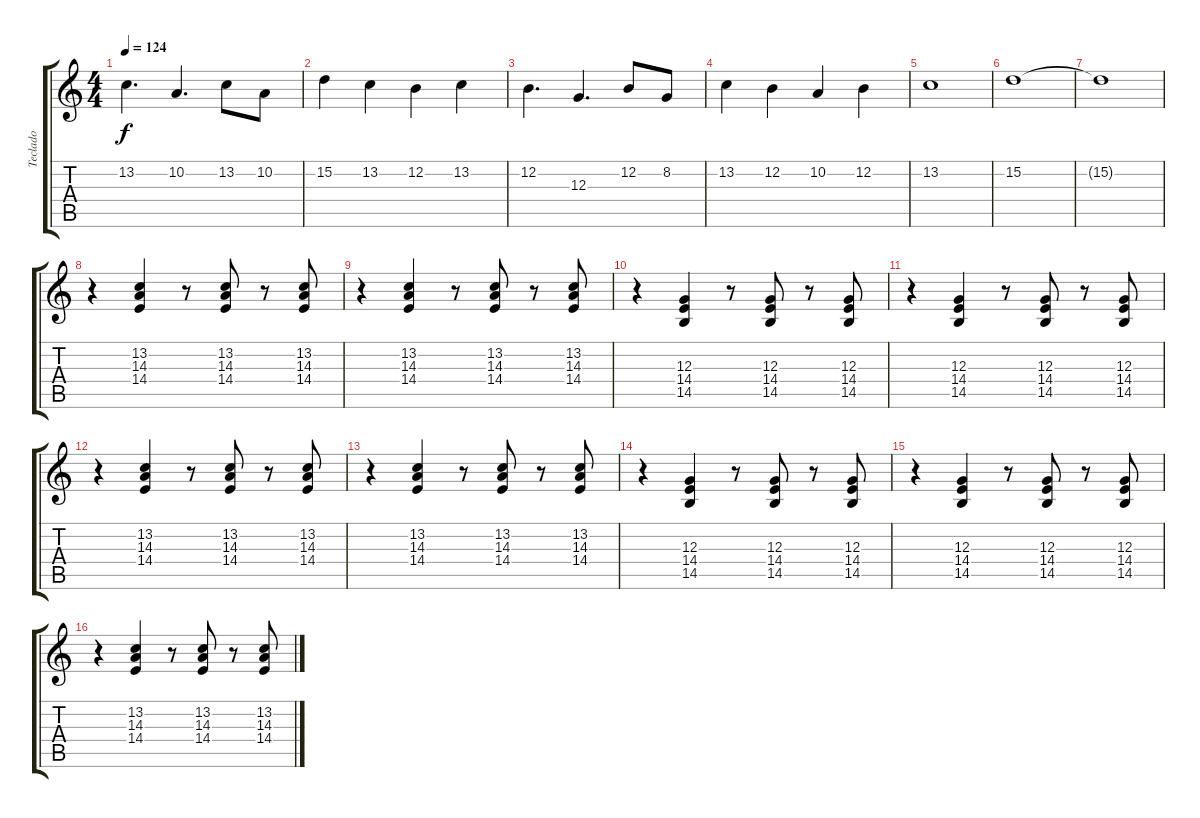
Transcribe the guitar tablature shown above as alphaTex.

\track ("Teclado" "Teclado") {instrument stringensemble1}
\staff {score tabs}
\tuning (E4 B3 G3 D3 A2 E2) {hide}
\ts (4 4)
\tempo 124
\clef g2
\ks c
13.2.4{d dy f volume 16} 10.2.4{d} 13.2.8 10.2.8 |
15.2.4 13.2.4 12.2.4 13.2.4 |
12.2.4{d} 12.3.4{d} 12.2.8 8.2.8 |
13.2.4 12.2.4 10.2.4 12.2.4 |
13.2.1 |
15.2.1 |
15.2{t}.1 |
r.4{volume 10 instrument pizzicatostrings} (13.2 14.3 14.4).4 r.8 (13.2 14.3 14.4).8 r.8 (13.2 14.3 14.4).8 |
r.4 (13.2 14.3 14.4).4 r.8 (13.2 14.3 14.4).8 r.8 (13.2 14.3 14.4).8 |
r.4 (12.3 14.4 14.5).4 r.8 (12.3 14.4 14.5).8 r.8 (12.3 14.4 14.5).8 |
r.4 (12.3 14.4 14.5).4 r.8 (12.3 14.4 14.5).8 r.8 (12.3 14.4 14.5).8 |
r.4 (13.2 14.3 14.4).4 r.8 (13.2 14.3 14.4).8 r.8 (13.2 14.3 14.4).8 |
r.4 (13.2 14.3 14.4).4 r.8 (13.2 14.3 14.4).8 r.8 (13.2 14.3 14.4).8 |
r.4 (12.3 14.4 14.5).4 r.8 (12.3 14.4 14.5).8 r.8 (12.3 14.4 14.5).8 |
r.4 (12.3 14.4 14.5).4 r.8 (12.3 14.4 14.5).8 r.8 (12.3 14.4 14.5).8 |
r.4 (13.2 14.3 14.4).4 r.8 (13.2 14.3 14.4).8 r.8 (13.2 14.3 14.4).8
